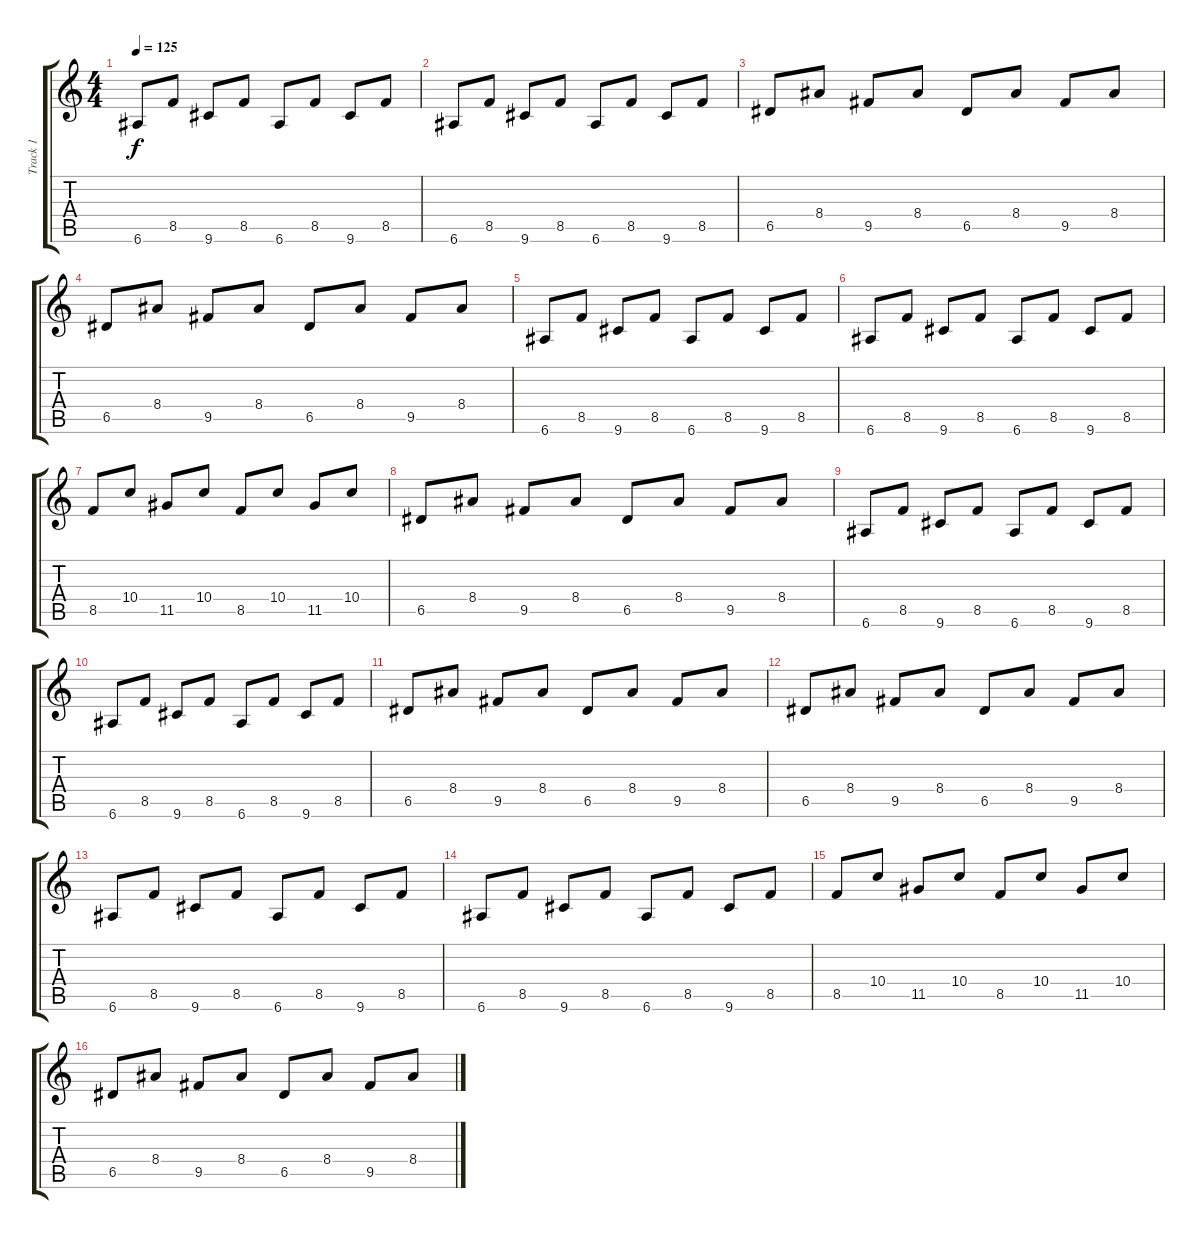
\track ("Track 1" "Track 1") {instrument synthbass1}
\staff {score tabs}
\tuning (E4 B3 G3 D3 A2 E2) {hide}
\ts (4 4)
\tempo 125
\clef g2
\ks c
6.6.8{dy f} 8.5.8 9.6.8 8.5.8 6.6.8 8.5.8 9.6.8 8.5.8 |
6.6.8 8.5.8 9.6.8 8.5.8 6.6.8 8.5.8 9.6.8 8.5.8 |
6.5.8 8.4.8 9.5.8 8.4.8 6.5.8 8.4.8 9.5.8 8.4.8 |
6.5.8 8.4.8 9.5.8 8.4.8 6.5.8 8.4.8 9.5.8 8.4.8 |
6.6.8 8.5.8 9.6.8 8.5.8 6.6.8 8.5.8 9.6.8 8.5.8 |
6.6.8 8.5.8 9.6.8 8.5.8 6.6.8 8.5.8 9.6.8 8.5.8 |
8.5.8 10.4.8 11.5.8 10.4.8 8.5.8 10.4.8 11.5.8 10.4.8 |
6.5.8 8.4.8 9.5.8 8.4.8 6.5.8 8.4.8 9.5.8 8.4.8 |
6.6.8 8.5.8 9.6.8 8.5.8 6.6.8 8.5.8 9.6.8 8.5.8 |
6.6.8 8.5.8 9.6.8 8.5.8 6.6.8 8.5.8 9.6.8 8.5.8 |
6.5.8 8.4.8 9.5.8 8.4.8 6.5.8 8.4.8 9.5.8 8.4.8 |
6.5.8 8.4.8 9.5.8 8.4.8 6.5.8 8.4.8 9.5.8 8.4.8 |
6.6.8 8.5.8 9.6.8 8.5.8 6.6.8 8.5.8 9.6.8 8.5.8 |
6.6.8 8.5.8 9.6.8 8.5.8 6.6.8 8.5.8 9.6.8 8.5.8 |
8.5.8 10.4.8 11.5.8 10.4.8 8.5.8 10.4.8 11.5.8 10.4.8 |
6.5.8 8.4.8 9.5.8 8.4.8 6.5.8 8.4.8 9.5.8 8.4.8
